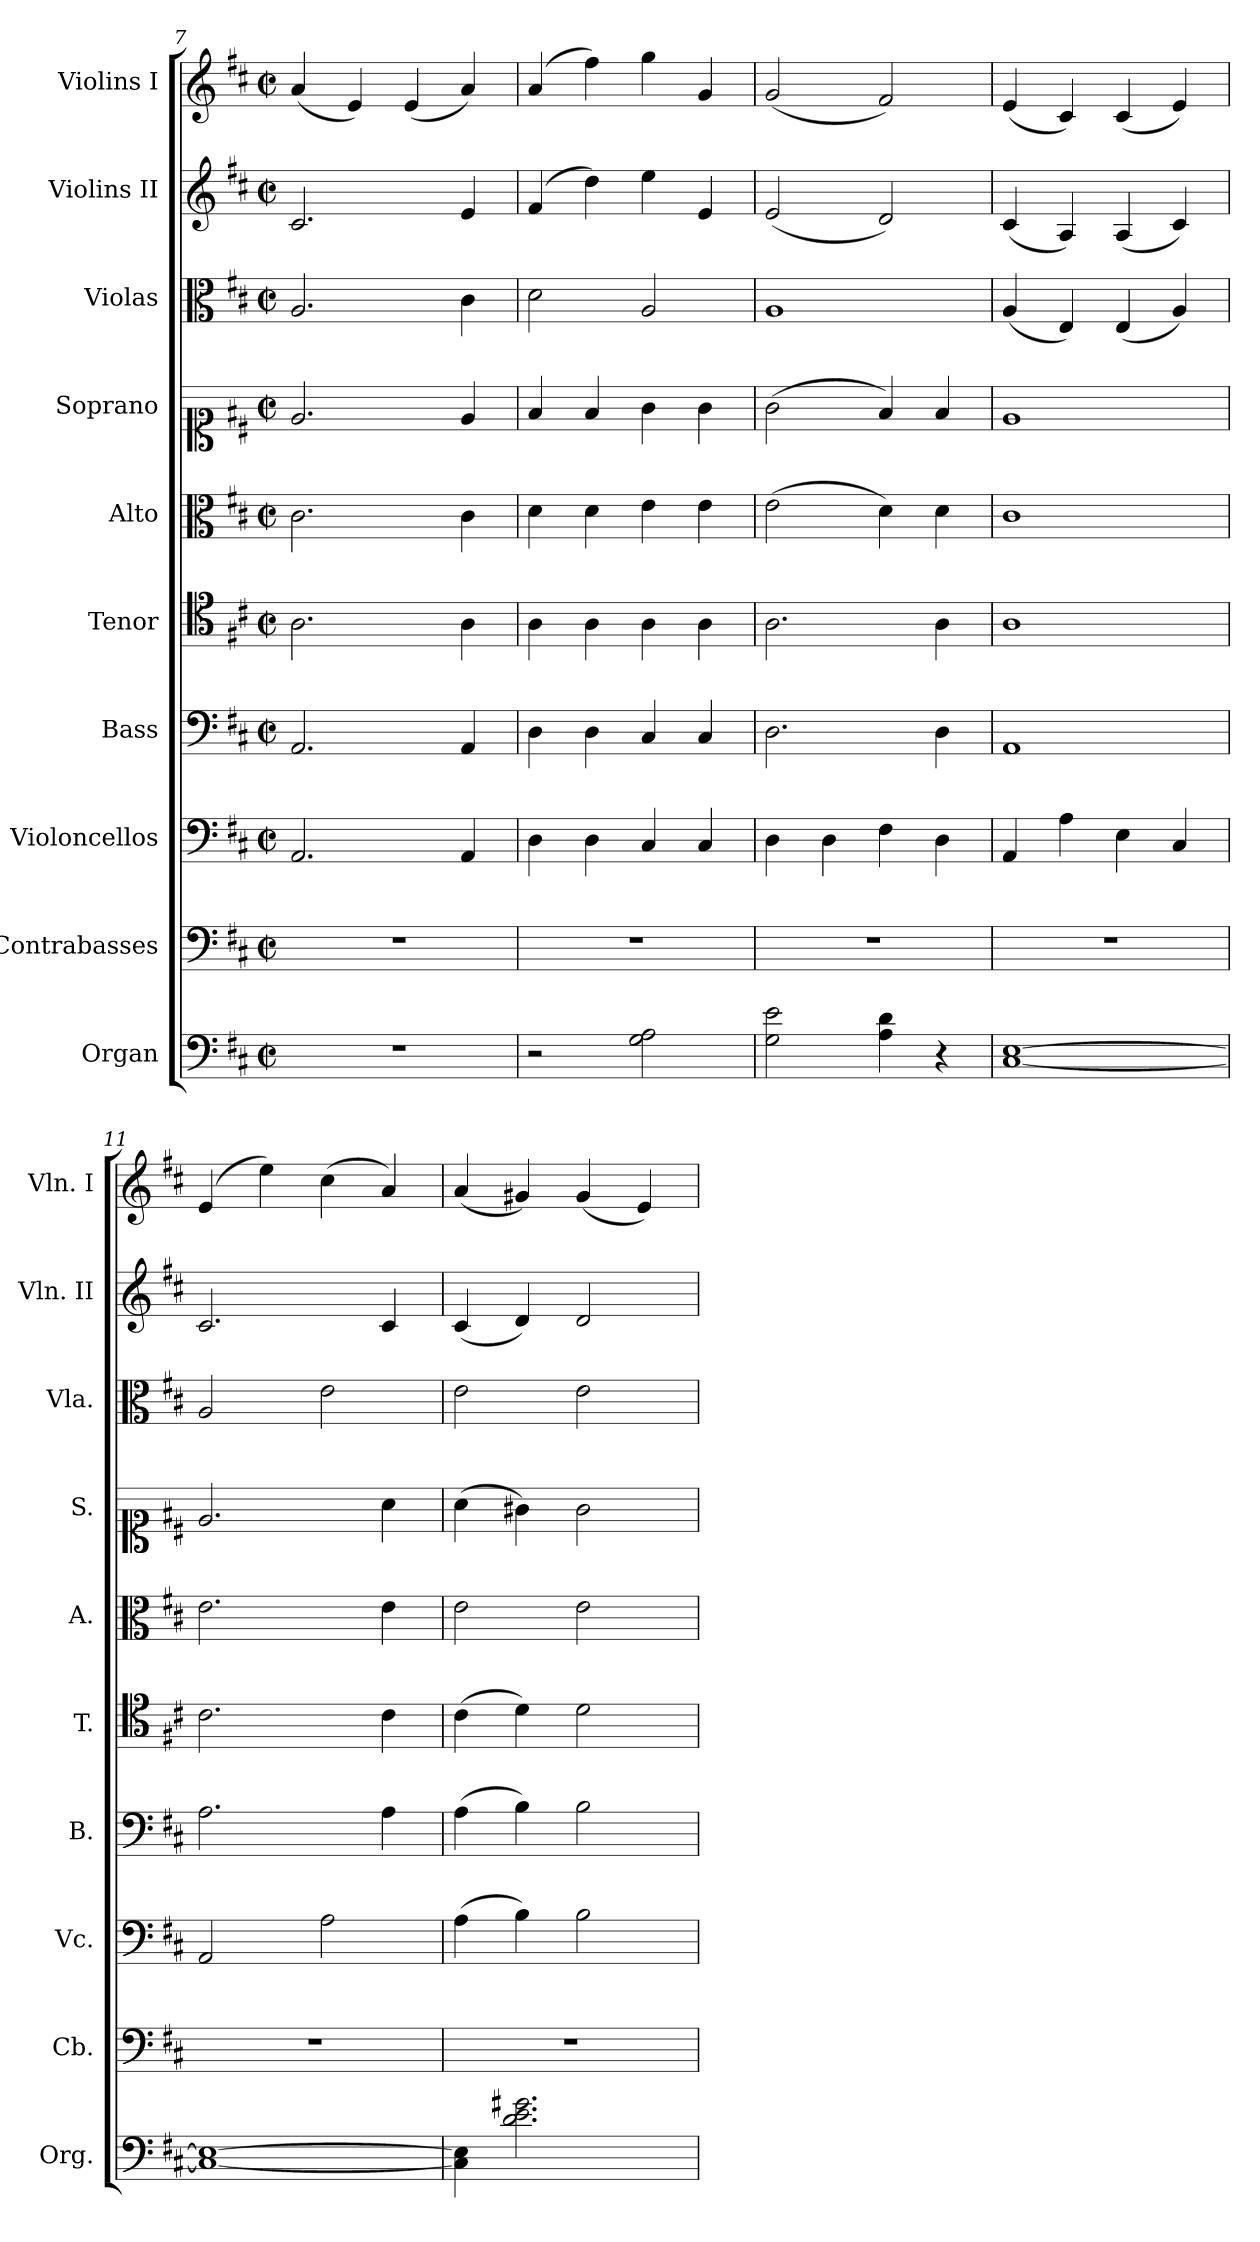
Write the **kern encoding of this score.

**kern	**kern	**kern	**kern	**kern	**kern	**kern	**kern	**kern	**kern
*part10	*part9	*part8	*part7	*part6	*part5	*part4	*part3	*part2	*part1
*staff10	*staff9	*staff8	*staff7	*staff6	*staff5	*staff4	*staff3	*staff2	*staff1
*I"Organ	*I"Contrabasses	*I"Violoncellos	*I"Bass	*I"Tenor	*I"Alto	*I"Soprano	*I"Violas	*I"Violins II	*I"Violins I
*I'Org.	*I'Cb.	*I'Vc.	*I'B.	*I'T.	*I'A.	*I'S.	*I'Vla.	*I'Vln. II	*I'Vln. I
*clefF4	*clefF4	*clefF4	*clefF4	*clefC4	*clefC3	*clefC1	*clefC3	*clefG2	*clefG2
*	*ITrd7c12	*	*	*	*	*	*	*	*
*k[f#c#]	*k[f#c#]	*k[f#c#]	*k[f#c#]	*k[f#c#]	*k[f#c#]	*k[f#c#]	*k[f#c#]	*k[f#c#]	*k[f#c#]
*M2/2	*M2/2	*M2/2	*M2/2	*M2/2	*M2/2	*M2/2	*M2/2	*M2/2	*M2/2
*met(c|)	*met(c|)	*met(c|)	*met(c|)	*met(c|)	*met(c|)	*met(c|)	*met(c|)	*met(c|)	*met(c|)
=7	=7	=7	=7	=7	=7	=7	=7	=7	=7
1r	1r	2.AA/	2.AA/	2.A\	2.c#\	2.e/	2.A/	2.c#/	(<4a/
.	.	.	.	.	.	.	.	.	4e/)
.	.	.	.	.	.	.	.	.	(<4e/
.	.	4AA/	4AA/	4A\	4c#\	4e/	4c#\	4e/	4a/)
!!LO:PB:g=z
=8	=8	=8	=8	=8	=8	=8	=8	=8	=8
2r	1r	4D\	4D\	4A\	4d\	4f#/	2d\	(>4f#/	(>4a/
.	.	4D\	4D\	4A\	4d\	4f#/	.	4dd\)	4ff#\)
2G\ 2A\	.	4C#/	4C#/	4A\	4e\	4g\	2A/	4ee\	4gg\
.	.	4C#/	4C#/	4A\	4e\	4g\	.	4e/	4g/
=9	=9	=9	=9	=9	=9	=9	=9	=9	=9
2G\ 2e\	1r	4D\	2.D\	2.A\	(>2e\	(>2g\	1A	(<2e/	(<2g/
.	.	4D\	.	.	.	.	.	.	.
4A\ 4d\	.	4F#\	.	.	4d\)	4f#/)	.	2d/)	2f#/)
4r	.	4D\	4D\	4A\	4d\	4f#/	.	.	.
=10	=10	=10	=10	=10	=10	=10	=10	=10	=10
[1C# [1E	1r	4AA/	1AA	1A	1c#	1e	(<4A/	(<4c#/	(<4e/
.	.	4A\	.	.	.	.	4E/)	4A/)	4c#/)
.	.	4E\	.	.	.	.	(<4E/	(<4A/	(<4c#/
.	.	4C#/	.	.	.	.	4A/)	4c#/)	4e/)
=11	=11	=11	=11	=11	=11	=11	=11	=11	=11
1C#_ 1E_	1r	2AA/	2.A\	2.c#\	2.e\	2.e/	2A/	2.c#/	(>4e/
.	.	.	.	.	.	.	.	.	4ee\)
.	.	2A\	.	.	.	.	2e\	.	(>4cc#\
.	.	.	4A\	4c#\	4e\	4a\	.	4c#/	4a/)
=12	=12	=12	=12	=12	=12	=12	=12	=12	=12
4C#\] 4E\]	1r	(>4A\	(>4A\	(>4c#\	2e\	(>4a\	2e\	(<4c#/	(<4a/
2.d\ 2.e\ 2.g#X\	.	4B\)	4B\)	4d\)	.	4g#X\)	.	4d/)	4g#X/)
.	.	2B\	2B\	2d\	2e\	2g#\	2e\	2d/	(<4g#/
.	.	.	.	.	.	.	.	.	4e/)
=	=	=	=	=	=	=	=	=	=
*-	*-	*-	*-	*-	*-	*-	*-	*-	*-
